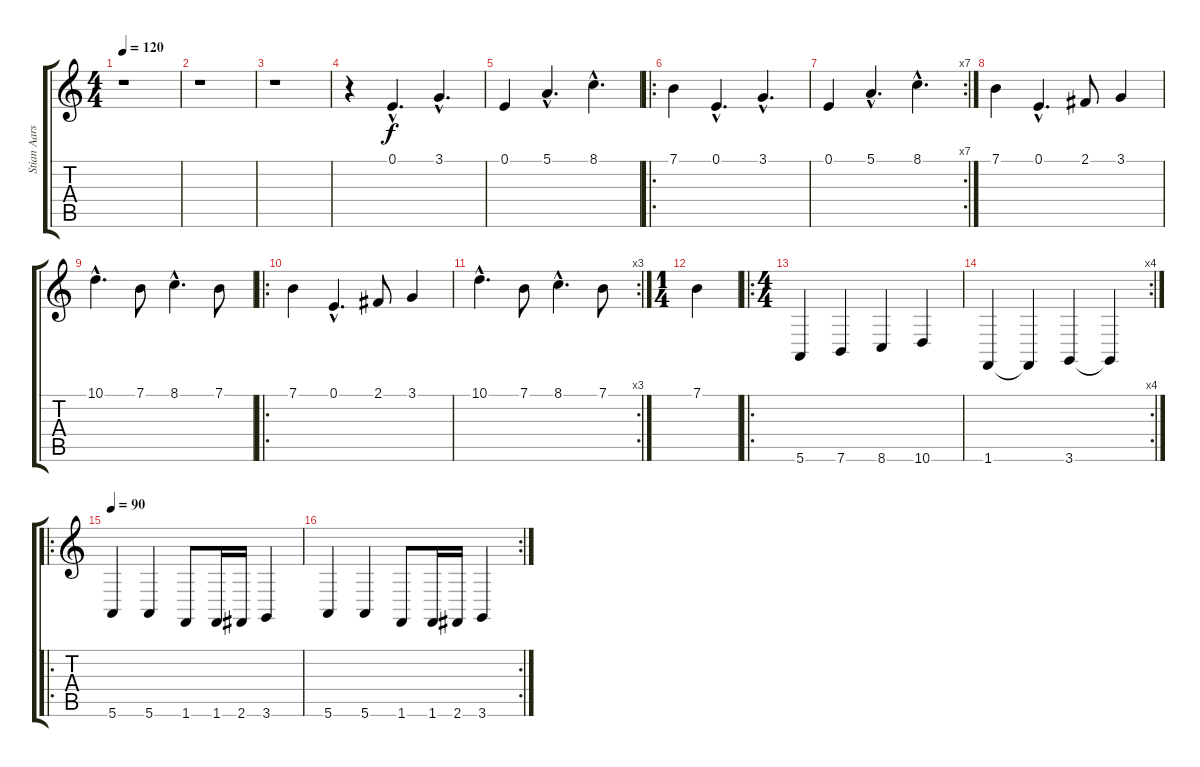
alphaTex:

\track ("Stian Aarstad" "Stian Aars") {instrument synthstrings1}
\staff {score tabs}
\tuning (E4 B3 G3 D3 A2 E2) {hide}
\ts (4 4)
\tempo 120
\clef g2
\ks c
r.1{dy f instrument synthstrings1} |
r.1 |
r.1 |
r.4 0.1{hac}.4{d} 3.1{hac}.4{d} |
0.1.4 5.1{hac}.4{d} 8.1{hac}.4{d} |
\ro
7.1.4 0.1{hac}.4{d} 3.1{hac}.4{d} |
\rc 7
0.1.4 5.1{hac}.4{d} 8.1{hac}.4{d} |
7.1.4 0.1{hac}.4{d} 2.1.8 3.1.4 |
10.1{hac}.4{d} 7.1.8 8.1{hac}.4{d} 7.1.8 |
\ro
7.1.4 0.1{hac}.4{d} 2.1.8 3.1.4 |
\rc 3
10.1{hac}.4{d} 7.1.8 8.1{hac}.4{d} 7.1.8 |
\ts (1 4)
7.1.4 |
\ro
\ts (4 4)
5.6.4 7.6.4 8.6.4 10.6.4 |
\rc 4
1.6.4 1.6{t}.4 3.6.4 3.6{t}.4 |
\ro
\tempo 90
5.6.4 5.6.4 1.6.8 1.6.16 2.6.16 3.6.4 |
\rc 2
5.6.4 5.6.4 1.6.8 1.6.16 2.6.16 3.6.4
